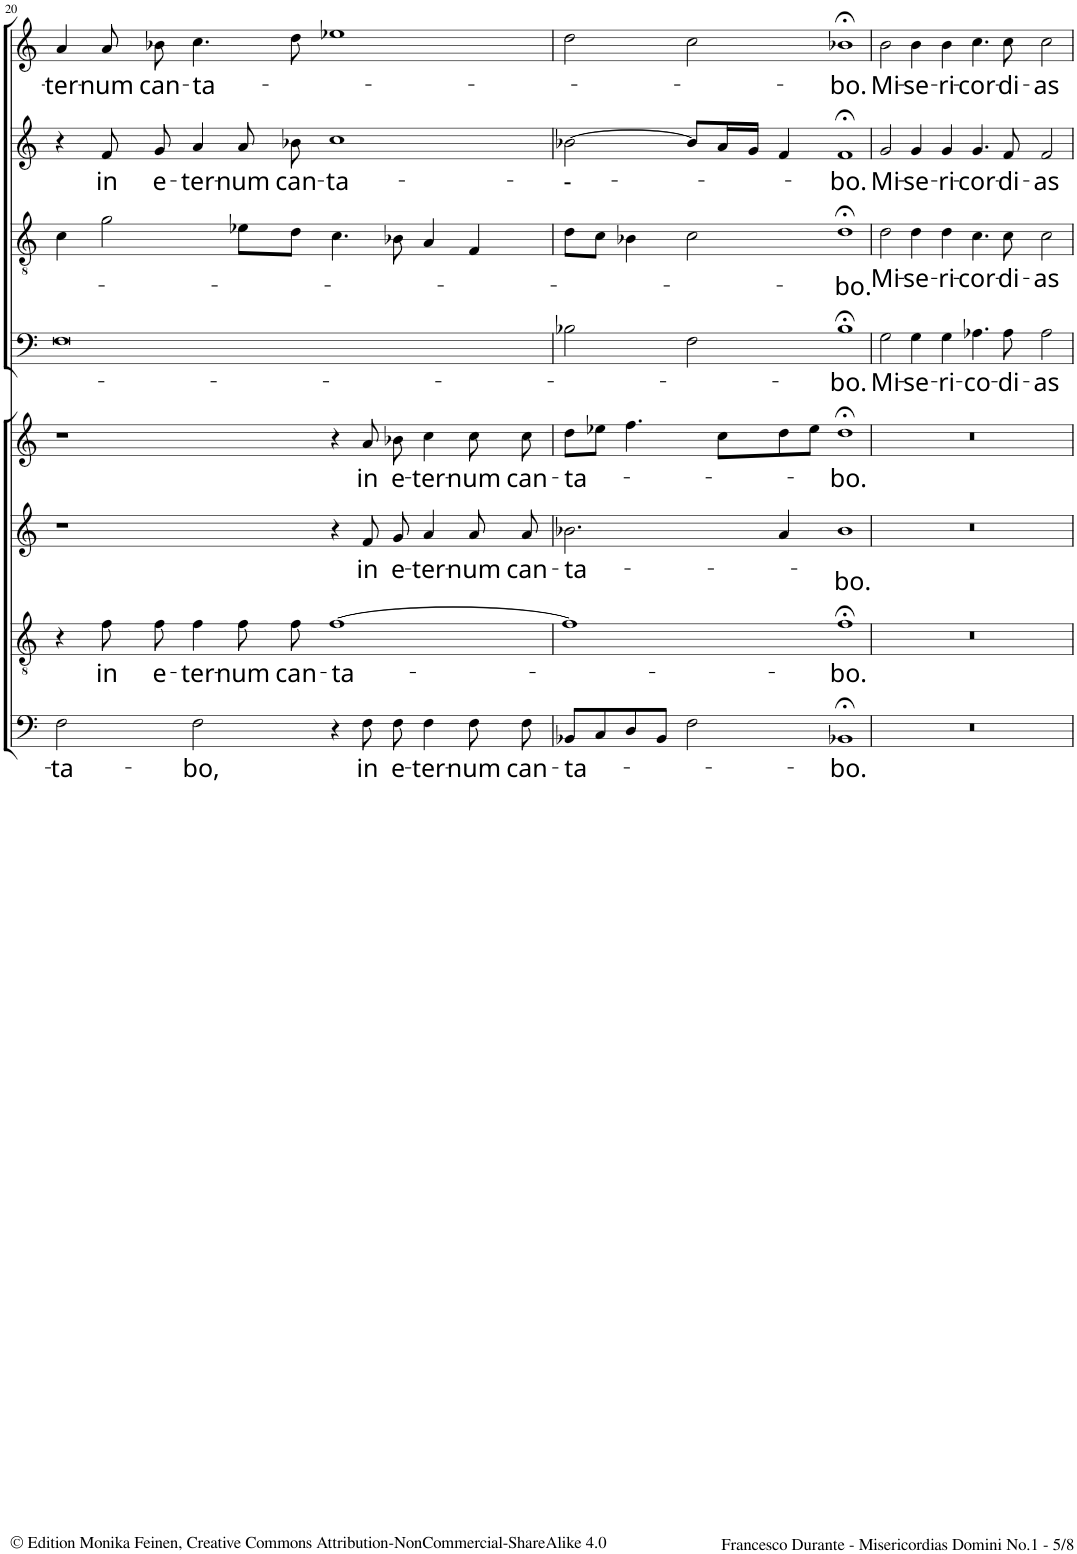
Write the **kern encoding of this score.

**kern	**text	**kern	**text	**kern	**text	**kern	**text	**kern	**text	**kern	**text	**kern	**text	**kern	**text
*part8	*part8	*part7	*part7	*part6	*part6	*part5	*part5	*part4	*part4	*part3	*part3	*part2	*part2	*part1	*part1
*staff8	*staff8	*staff7	*staff7	*staff6	*staff6	*staff5	*staff5	*staff4	*staff4	*staff3	*staff3	*staff2	*staff2	*staff1	*staff1
*I"BASSO II.	*	*I"TENORE II.	*	*I"ALTO II.	*	*I"CANTO II.	*	*I"BASSO I.	*	*I"TENORE I.	*	*I"ALTO I.	*	*I"CANTO I.	*
!!LO:PB:g=z
*clefF4	*	*clefGv2	*	*clefG2	*	*clefG2	*	*clefF4	*	*clefGv2	*	*clefG2	*	*clefG2	*
*k[]	*	*k[]	*	*k[]	*	*k[]	*	*k[]	*	*k[]	*	*k[]	*	*k[]	*
*M4/2	*	*M4/2	*	*M4/2	*	*M4/2	*	*M4/2	*	*M4/2	*	*M4/2	*	*M4/2	*
*met(c)	*	*met(c)	*	*met(c)	*	*met(c)	*	*met(c)	*	*met(c)	*	*met(c)	*	*met(c)	*
=20	=20	=20	=20	=20	=20	=20	=20	=20	=20	=20	=20	=20	=20	=20	=20
!	!LO:LY:b	!	!	!	!	!	!	!	!	!	!	!	!	!	!LO:LY:b
2F\	-ta-	4r	.	1r	.	1r	.	0F	.	4c\	.	4r	.	4a/	ter-
!	!	!	!LO:LY:b	!	!	!	!	!	!	!	!	!	!LO:LY:b	!	!LO:LY:b
.	.	8f\L	in	.	.	.	.	.	.	2g\	.	8f/	in	8a/L	-num
!	!	!	!LO:LY:b	!	!	!	!	!	!	!	!	!	!LO:LY:b	!	!LO:LY:b
.	.	8f\J	e-	.	.	.	.	.	.	.	.	8g/	e-	8b-X/J	can-
!	!LO:LY:b	!	!LO:LY:b	!	!	!	!	!	!	!	!	!	!LO:LY:b	!	!LO:LY:b
2F\	bo,	4f\	-ter-	.	.	.	.	.	.	.	.	4a/	-ter-	4.cc\	-ta-
!	!	!	!LO:LY:b	!	!	!	!	!	!	!	!	!	!LO:LY:b	!	!
.	.	8f\L	-num	.	.	.	.	.	.	8e-X\L	.	8a/	-num	.	.
!	!	!	!LO:LY:b	!	!	!	!	!	!	!	!	!	!LO:LY:b	!	!
.	.	8f\J	can-	.	.	.	.	.	.	8d\J	.	8b-X\	can-	8dd\	.
!	!	!	!LO:LY:b	!	!	!	!	!	!	!	!	!	!LO:LY:b	!	!
4r	.	[1f	-ta-	4r	.	4r	.	.	.	4.c\	.	1cc	-ta-	1ee-X	.
!	!LO:LY:b	!	!	!	!LO:LY:b	!	!LO:LY:b	!	!	!	!	!	!	!	!
8F\	in	.	.	8f/L	in	8a/	in	.	.	.	.	.	.	.	.
!	!LO:LY:b	!	!	!	!LO:LY:b	!	!LO:LY:b	!	!	!	!	!	!	!	!
8F\	e-	.	.	8g/J	e-	8b-X\	e-	.	.	8B-X\	.	.	.	.	.
!	!LO:LY:b	!	!	!	!LO:LY:b	!	!LO:LY:b	!	!	!	!	!	!	!	!
4F\	-ter-	.	.	4a/	-ter-	4cc\	-ter-	.	.	4A/	.	.	.	.	.
!	!LO:LY:b	!	!	!	!LO:LY:b	!	!LO:LY:b	!	!	!	!	!	!	!	!
8F\	-num	.	.	8a/L	-num	8cc\	-num	.	.	4F/	.	.	.	.	.
!	!LO:LY:b	!	!	!	!LO:LY:b	!	!LO:LY:b	!	!	!	!	!	!	!	!
8F\	can-	.	.	8a/J	can-	8cc\	can-	.	.	.	.	.	.	.	.
=21	=21	=21	=21	=21	=21	=21	=21	=21	=21	=21	=21	=21	=21	=21	=21
!	!LO:LY:b	!	!	!	!LO:LY:b	!	!LO:LY:b	!	!	!	!	!	!LO:LY:b	!	!
8BB-X/L	-ta-	1f]	.	2.b-X\	-ta-	8dd\L	-ta-	2B-X\	.	8d\L	.	[2b-X\	---	2dd\	.
8C/	.	.	.	.	.	8ee-X\J	.	.	.	8c\J	.	.	.	.	.
8D/	.	.	.	.	.	4.ff\	.	.	.	4B-X\	.	.	.	.	.
8BB-/J	.	.	.	.	.	.	.	.	.	.	.	.	.	.	.
2F\	.	.	.	.	.	.	.	2F\	.	2c\	.	8b-/L]	.	2cc\	.
.	.	.	.	.	.	8cc\L	.	.	.	.	.	16a/L	.	.	.
.	.	.	.	.	.	.	.	.	.	.	.	16g/JJ	.	.	.
.	.	.	.	4a/	.	8dd\	.	.	.	.	.	4f/	.	.	.
.	.	.	.	.	.	8ee-\J	.	.	.	.	.	.	.	.	.
!	!LO:LY:b	!	!LO:LY:b	!	!LO:LY:b	!	!LO:LY:b	!	!LO:LY:b	!	!LO:LY:b	!	!LO:LY:b	!	!LO:LY:b
1BB-X;<	-bo.	1f;<	-bo.	1b-	-bo.	1dd;<	-bo.	1B-;<	-bo.	1d;<	-bo.	1f;<	-bo.	1b-X;<	bo.
=22	=22	=22	=22	=22	=22	=22	=22	=22	=22	=22	=22	=22	=22	=22	=22
!	!	!	!	!	!	!	!	!	!LO:LY:b	!	!LO:LY:b	!	!LO:LY:b	!	!LO:LY:b
0r	.	0r	.	0r	.	0r	.	2G\	Mi-	2d\	Mi-	2g/	Mi-	2b\	Mi-
!	!	!	!	!	!	!	!	!	!LO:LY:b	!	!LO:LY:b	!	!LO:LY:b	!	!LO:LY:b
.	.	.	.	.	.	.	.	4G\	-se-	4d\	-se-	4g/	-se-	4b\	-se-
!	!	!	!	!	!	!	!	!	!LO:LY:b	!	!LO:LY:b	!	!LO:LY:b	!	!LO:LY:b
.	.	.	.	.	.	.	.	4G\	-ri-	4d\	-ri-	4g/	-ri-	4b\	-ri-
!	!	!	!	!	!	!	!	!	!LO:LY:b	!	!LO:LY:b	!	!LO:LY:b	!	!LO:LY:b
.	.	.	.	.	.	.	.	4.A-X\	-co-	4.c\	-cor-	4.g/	-cor-	4.cc\	-cor-
!	!	!	!	!	!	!	!	!	!LO:LY:b	!	!LO:LY:b	!	!LO:LY:b	!	!LO:LY:b
.	.	.	.	.	.	.	.	8A-\	-di-	8c\	-di-	8f/	-di-	8cc\	-di-
!	!	!	!	!	!	!	!	!	!LO:LY:b	!	!LO:LY:b	!	!LO:LY:b	!	!LO:LY:b
.	.	.	.	.	.	.	.	2A-\	-as	2c\	-as	2f/	-as	2cc\	-as
=	=	=	=	=	=	=	=	=	=	=	=	=	=	=	=
*-	*-	*-	*-	*-	*-	*-	*-	*-	*-	*-	*-	*-	*-	*-	*-
